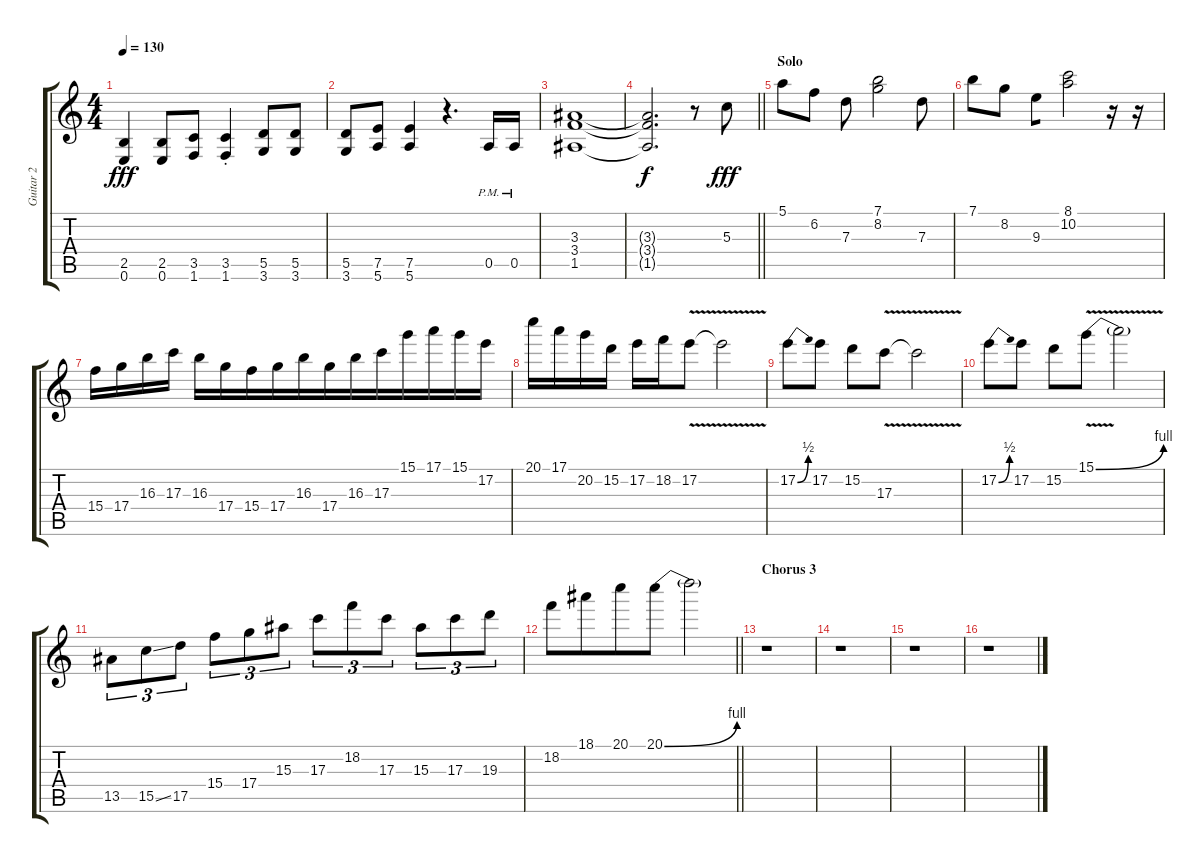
\track ("Guitar 2" "Guitar 2") {instrument distortionguitar}
\staff {score tabs}
\tuning (E4 B3 G3 D3 A2 E2) {hide}
\ts (4 4)
\tempo 130
\clef g2
\ks c
(2.5 0.6).4{dy fff} (2.5 0.6).8{beam merge} (3.5 1.6).8 (3.5{st} 1.6{st}).4{beam merge} (5.5 3.6).8 (5.5 3.6).8 |
(5.5 3.6).8 (7.5 5.6).8 (7.5 5.6).4 r.4{d} 0.5{pm}.16 0.5{pm}.16 |
(3.3 3.4 1.5).1 |
\barLineRight lightlight
(3.3{t} 3.4{t} 1.5{t}).2{d dy f} r.8 5.3.8{dy fff} |
\section ("" "Solo")
5.1.8 6.2.8 7.3.8 (7.1 8.2).2 7.3.8 |
7.1.8 8.2.8 9.3.8{beam merge} (8.1 10.2).2 r.16 r.16 |
15.4.16 17.4.16{beam merge} 16.3.16{beam merge} 17.3.16 16.3.16 17.4.16{beam merge} 15.4.16 17.4.16{beam merge} 16.3.16{beam merge} 17.4.16{beam merge} 16.3.16 17.3.16{beam merge} 15.1.16 17.1.16 15.1.16 17.2.16 |
20.1.16{beam merge} 17.1.16 20.2.16 15.2.16 17.2.16 18.2.16 17.2{v}.8{beam merge} 17.2{t}.2 |
17.2{be (bend 0 0 60 2)}.8 17.2.8 15.2.8 17.3{v}.8{beam merge} 17.3{t}.2 |
17.2{be (bend 0 0 60 2)}.8 17.2.8 15.2.8 15.1{be (bend 0 0 60 4) v}.8 15.1{t}.2 |
13.5.8{tu (3 2)} 15.5{ss}.8{tu (3 2)} 17.5.8{tu (3 2)} 15.4.8{tu (3 2) beam merge} 17.4.8{tu (3 2) beam merge} 15.3.8{tu (3 2)} 17.3.8{tu (3 2) beam merge} 18.2.8{tu (3 2)} 17.3.8{tu (3 2)} 15.3.8{tu (3 2)} 17.3.8{tu (3 2)} 19.3.8{tu (3 2)} |
\barLineRight lightlight
18.2.8 18.1.8{beam merge} 20.1.8 20.1{be (bend 0 0 60 4)}.8 20.1{t}.2 |
\section ("" "Chorus 3")
r.1 |
r.1 |
r.1 |
r.1
